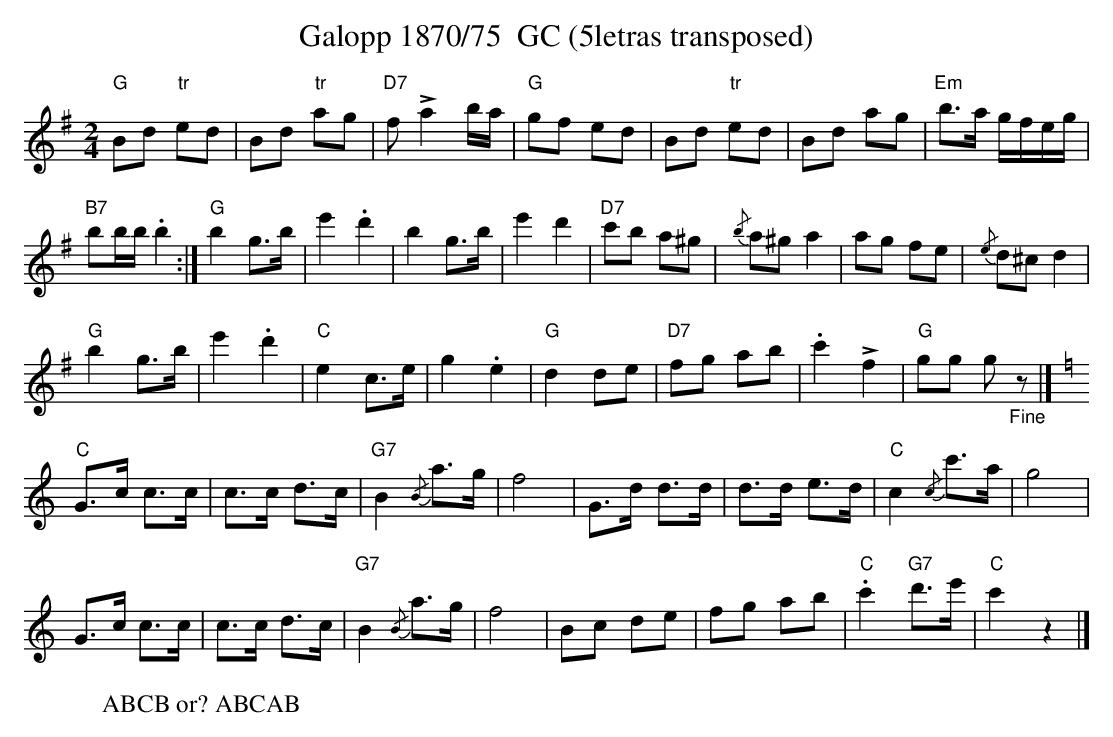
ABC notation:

X:1
T:Galopp 1870/75  GC (5letras transposed)
M:2/4
L:1/8
K:G transpose=3 %%MIDI gchordon
"G"Bd "tr"ed | Bd "tr"ag | "D7"f!>!a2b/2a/2 | "G"gf ed | Bd "tr"ed | Bd ag | "Em"b>a g/2f/2e/2g/2 |
"B7"bb/2b/2 .b2 :| "G"b2g>b | e'2.d'2 | b2g>b | e'2d'2 | "D7"c'b a^g | {/b}a^ga2 | ag fe | {/e}d^c d2 |
"G"b2g>b | e'2 .d'2 | "C"e2 c>e | g2.e2 | "G"d2de | "D7"fg ab | .c'2!>!f2 | "G"gg g"_Fine"z |] [K:C]
"C"G>c c>c | c>c d>c | "G7"B2 {/B}a>g | f4 | G>d d>d | d>d e>d | "C"c2 {/c}c'>a | g4 |
G>c c>c | c>c d>c | "G7"B2 {/B}a>g | f4 | Bc de | fg ab | "C".c'2 "G7"d'>e' | "C"c'2z2 |]
W:ABCB or? ABCAB
